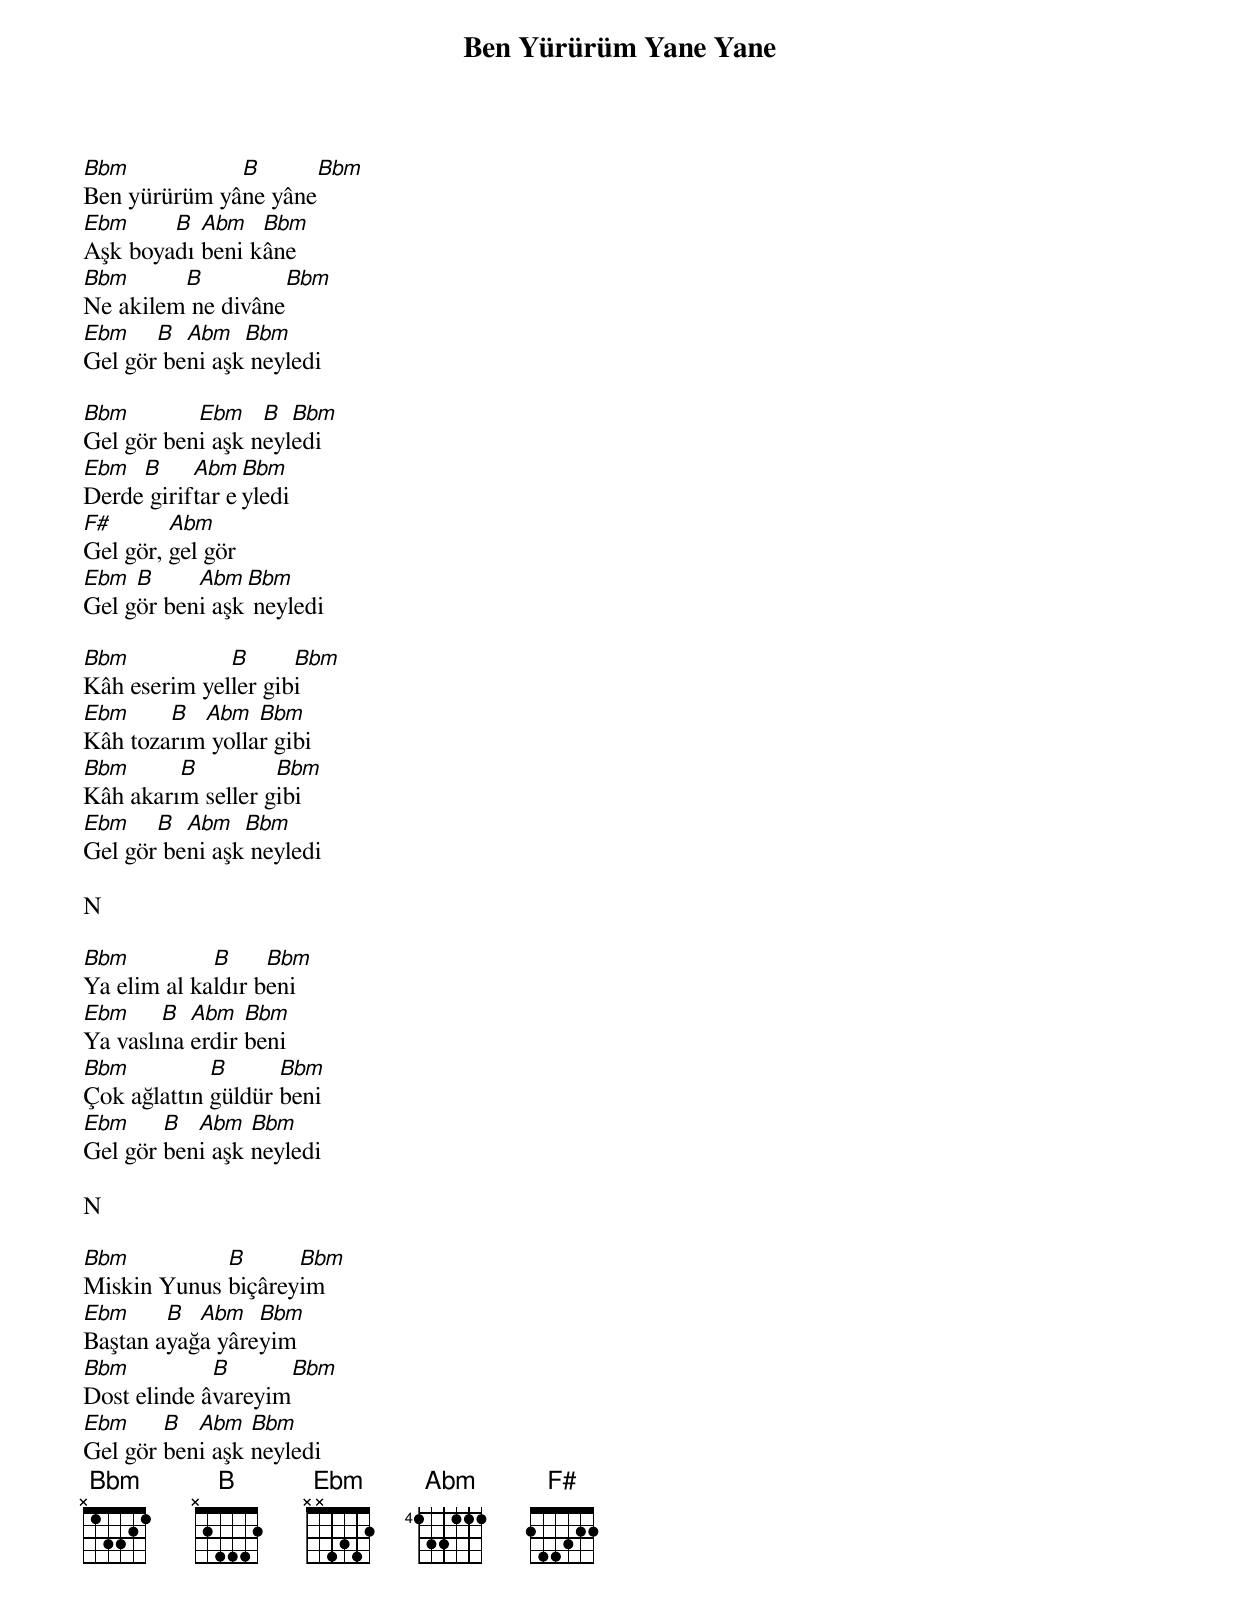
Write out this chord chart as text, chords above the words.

{title: Ben Yürürüm Yane Yane}
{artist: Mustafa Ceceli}

Bbm           B         Bbm
Ben yürürüm yâne yâne
Ebm     B  Abm   Bbm
Aşk boyadı beni kâne
Bbm      B         Bbm
Ne akilem ne divâne
Ebm    B  Abm   Bbm
Gel gör beni aşk neyledi

Bbm        Ebm    B  Bbm
Gel gör beni aşk neyledi
Ebm  B     Abm  Bbm
Derde giriftar eyledi
F#       Abm
Gel gör, gel gör
Ebm  B     Abm  Bbm
Gel gör beni aşk neyledi

Bbm           B      Bbm
Kâh eserim yeller gibi
Ebm     B  Abm   Bbm
Kâh tozarım yollar gibi
Bbm      B         Bbm
Kâh akarım seller gibi
Ebm    B  Abm   Bbm
Gel gör beni aşk neyledi

N

Bbm          B     Bbm
Ya elim al kaldır beni
Ebm     B  Abm   Bbm
Ya vaslına erdir beni
Bbm          B      Bbm
Çok ağlattın güldür beni
Ebm     B  Abm   Bbm
Gel gör beni aşk neyledi

N

Bbm          B      Bbm
Miskin Yunus biçâreyim
Ebm     B  Abm   Bbm
Baştan ayağa yâreyim
Bbm          B      Bbm
Dost elinde âvareyim
Ebm     B  Abm   Bbm
Gel gör beni aşk neyledi
